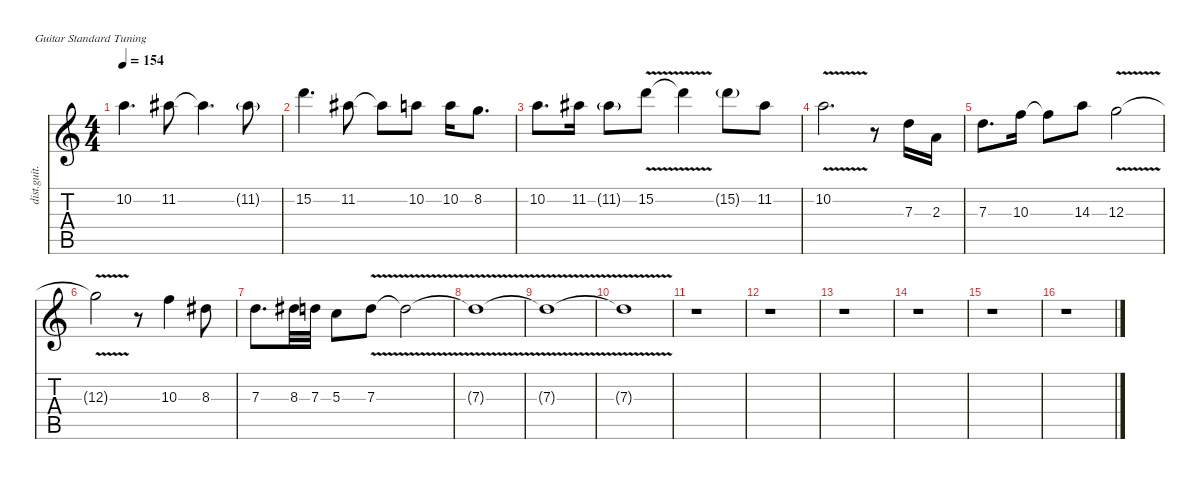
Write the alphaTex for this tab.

\defaultSystemsLayout 4
\hideDynamics
\bracketExtendMode nobrackets
\otherSystemsTrackNameOrientation horizontal
\track ("Lead Guitar" "dist.guit.") {instrument distortionguitar}
\staff {score tabs}
\tuning (E4 B3 G3 D3 A2 E2)
\ts (4 4)
\tempo 154
\clef g2
\ks c
10.2.4{d dy f beam Down} 11.2{acc #}.8{beam Down} 11.2{t acc #}.4{d beam Down} 11.2{g acc #}.8{dy mf beam Down} |
15.2.4{d dy f beam Down} 11.2{acc #}.8{beam Down} 11.2{t acc #}.8{beam Down} 10.2.8{beam Down} 10.2.16{beam Down} 8.2.8{d beam Down} |
10.2.8{d beam Down} 11.2{acc #}.16{beam Down} 11.2{g acc #}.8{dy mf beam Down} 15.2{v}.8{dy f beam Down} 15.2{v t}.4{beam Down} 15.2{g}.8{dy mf beam Down} 11.2{acc #}.8{dy f beam Down} |
10.2{v}.2{d beam Down} r.8{beam Down} 7.3.16{beam Down} 2.3.16{beam Down} |
7.3.8{d beam Down} 10.3.16{beam Down} 10.3{t}.8{beam Down} 14.3.8{beam Down} 12.3{v}.2{beam Down} |
12.3{v t}.2{beam Down} r.8{beam Down} 10.3.4{beam Down} 8.3{acc #}.8{beam Down} |
7.3.8{d beam Down} 8.3{acc #}.32{beam Down} 7.3.32{beam Down} 5.3.8{beam Down} 7.3{v}.8{beam Down} 7.3{v t}.2{beam Down} |
7.3{v t}.1{beam Down} |
7.3{v t}.1{beam Down} |
7.3{v t}.1{beam Down} |
r.1{beam Down} |
r.1{beam Down} |
r.1{beam Down} |
r.1{beam Down} |
r.1{beam Down} |
r.1{beam Down}
